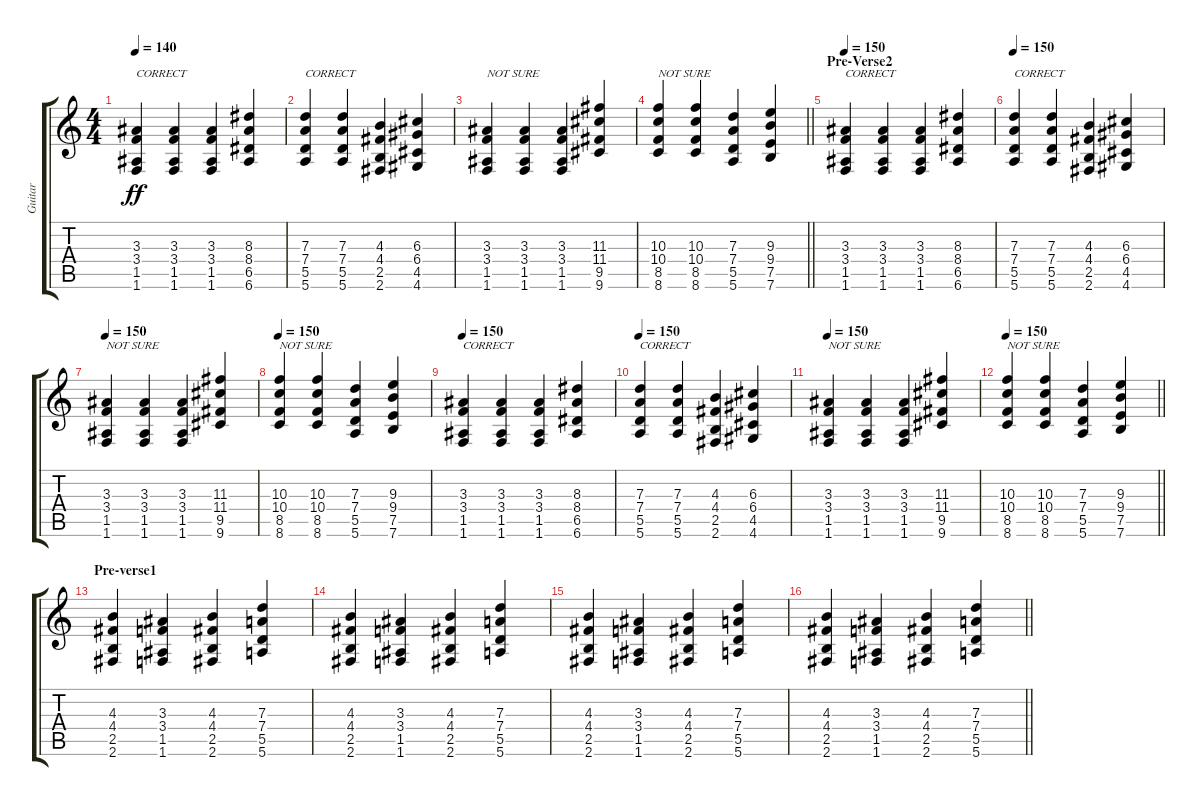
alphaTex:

\track ("Guitar" "Guitar") {instrument distortionguitar}
\staff {score tabs}
\tuning (E4 B3 G3 D3 A2 E2) {hide}
\ts (4 4)
\tempo 140
\clef g2
\ks c
(3.3 3.4 1.5 1.6).4{txt "CORRECT" dy ff} (3.3 3.4 1.5 1.6).4 (3.3 3.4 1.5 1.6).4 (8.3 8.4 6.5 6.6).4 |
(7.3 7.4 5.5 5.6).4{txt "CORRECT"} (7.3 7.4 5.5 5.6).4 (4.3 4.4 2.5 2.6).4 (6.3 6.4 4.5 4.6).4 |
(3.3 3.4 1.5 1.6).4{txt "NOT SURE"} (3.3 3.4 1.5 1.6).4 (3.3 3.4 1.5 1.6).4 (11.3 11.4 9.5 9.6).4 |
\barLineRight lightlight
(10.3 10.4 8.5 8.6).4{txt "NOT SURE"} (10.3 10.4 8.5 8.6).4 (7.3 7.4 5.5 5.6).4 (9.3 9.4 7.5 7.6).4 |
\section ("" "Pre-Verse2")
\tempo 150
(3.3 3.4 1.5 1.6).4{txt "CORRECT"} (3.3 3.4 1.5 1.6).4 (3.3 3.4 1.5 1.6).4 (8.3 8.4 6.5 6.6).4 |
\tempo 150
(7.3 7.4 5.5 5.6).4{txt "CORRECT"} (7.3 7.4 5.5 5.6).4 (4.3 4.4 2.5 2.6).4 (6.3 6.4 4.5 4.6).4 |
\tempo 150
(3.3 3.4 1.5 1.6).4{txt "NOT SURE"} (3.3 3.4 1.5 1.6).4 (3.3 3.4 1.5 1.6).4 (11.3 11.4 9.5 9.6).4 |
\tempo 150
(10.3 10.4 8.5 8.6).4{txt "NOT SURE"} (10.3 10.4 8.5 8.6).4 (7.3 7.4 5.5 5.6).4 (9.3 9.4 7.5 7.6).4 |
\tempo 150
(3.3 3.4 1.5 1.6).4{txt "CORRECT"} (3.3 3.4 1.5 1.6).4 (3.3 3.4 1.5 1.6).4 (8.3 8.4 6.5 6.6).4 |
\tempo 150
(7.3 7.4 5.5 5.6).4{txt "CORRECT"} (7.3 7.4 5.5 5.6).4 (4.3 4.4 2.5 2.6).4 (6.3 6.4 4.5 4.6).4 |
\tempo 150
(3.3 3.4 1.5 1.6).4{txt "NOT SURE"} (3.3 3.4 1.5 1.6).4 (3.3 3.4 1.5 1.6).4 (11.3 11.4 9.5 9.6).4 |
\tempo 150
\barLineRight lightlight
(10.3 10.4 8.5 8.6).4{txt "NOT SURE"} (10.3 10.4 8.5 8.6).4 (7.3 7.4 5.5 5.6).4 (9.3 9.4 7.5 7.6).4 |
\section ("" "Pre-verse1")
(4.3 4.4 2.5 2.6).4 (3.3 3.4 1.5 1.6).4 (4.3 4.4 2.5 2.6).4 (7.3 7.4 5.5 5.6).4 |
(4.3 4.4 2.5 2.6).4 (3.3 3.4 1.5 1.6).4 (4.3 4.4 2.5 2.6).4 (7.3 7.4 5.5 5.6).4 |
(4.3 4.4 2.5 2.6).4 (3.3 3.4 1.5 1.6).4 (4.3 4.4 2.5 2.6).4 (7.3 7.4 5.5 5.6).4 |
\barLineRight lightlight
(4.3 4.4 2.5 2.6).4 (3.3 3.4 1.5 1.6).4 (4.3 4.4 2.5 2.6).4 (7.3 7.4 5.5 5.6).4
